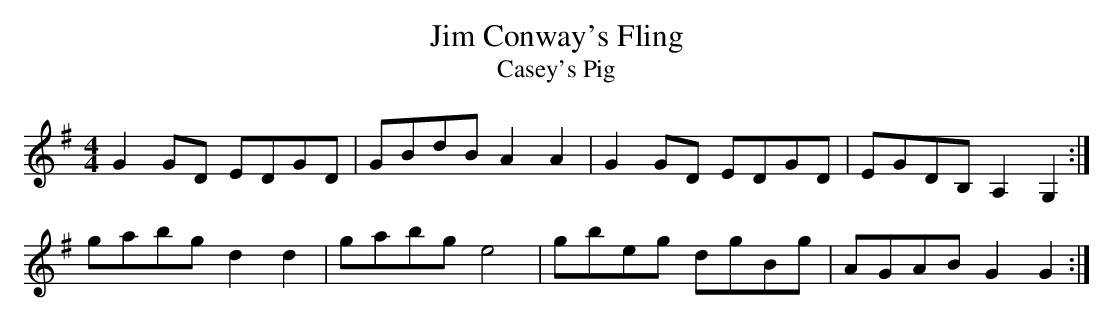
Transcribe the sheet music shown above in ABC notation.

X:1
T: Jim Conway's Fling
T: Casey's Pig
M: 4/4
L: 1/8
K: G
G2 GD EDGD|GBdB A2 A2 |G2 GD EDGD|EGDB, A,2 G,2 :|
gabg d2 d2|gabg e4 |gbeg dgBg |AGAB G2 G2 :|
